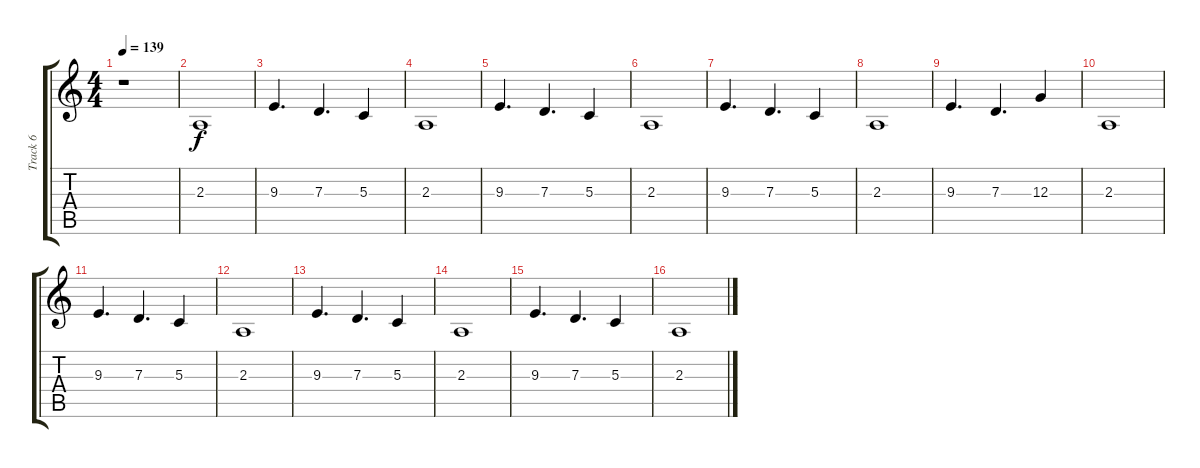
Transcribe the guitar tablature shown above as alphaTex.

\track ("Track 6" "Track 6") {instrument brightacousticpiano}
\staff {score tabs}
\tuning (E4 B3 G3 D3 A2 E2) {hide}
\ts (4 4)
\tempo 139
\clef g2
\ks c
r.1{dy f} |
2.3.1 |
9.3.4{d} 7.3.4{d} 5.3.4 |
2.3.1 |
9.3.4{d} 7.3.4{d} 5.3.4 |
2.3.1 |
9.3.4{d} 7.3.4{d} 5.3.4 |
2.3.1 |
9.3.4{d} 7.3.4{d} 12.3.4 |
2.3.1 |
9.3.4{d} 7.3.4{d} 5.3.4 |
2.3.1 |
9.3.4{d} 7.3.4{d} 5.3.4 |
2.3.1 |
9.3.4{d} 7.3.4{d} 5.3.4 |
2.3.1
